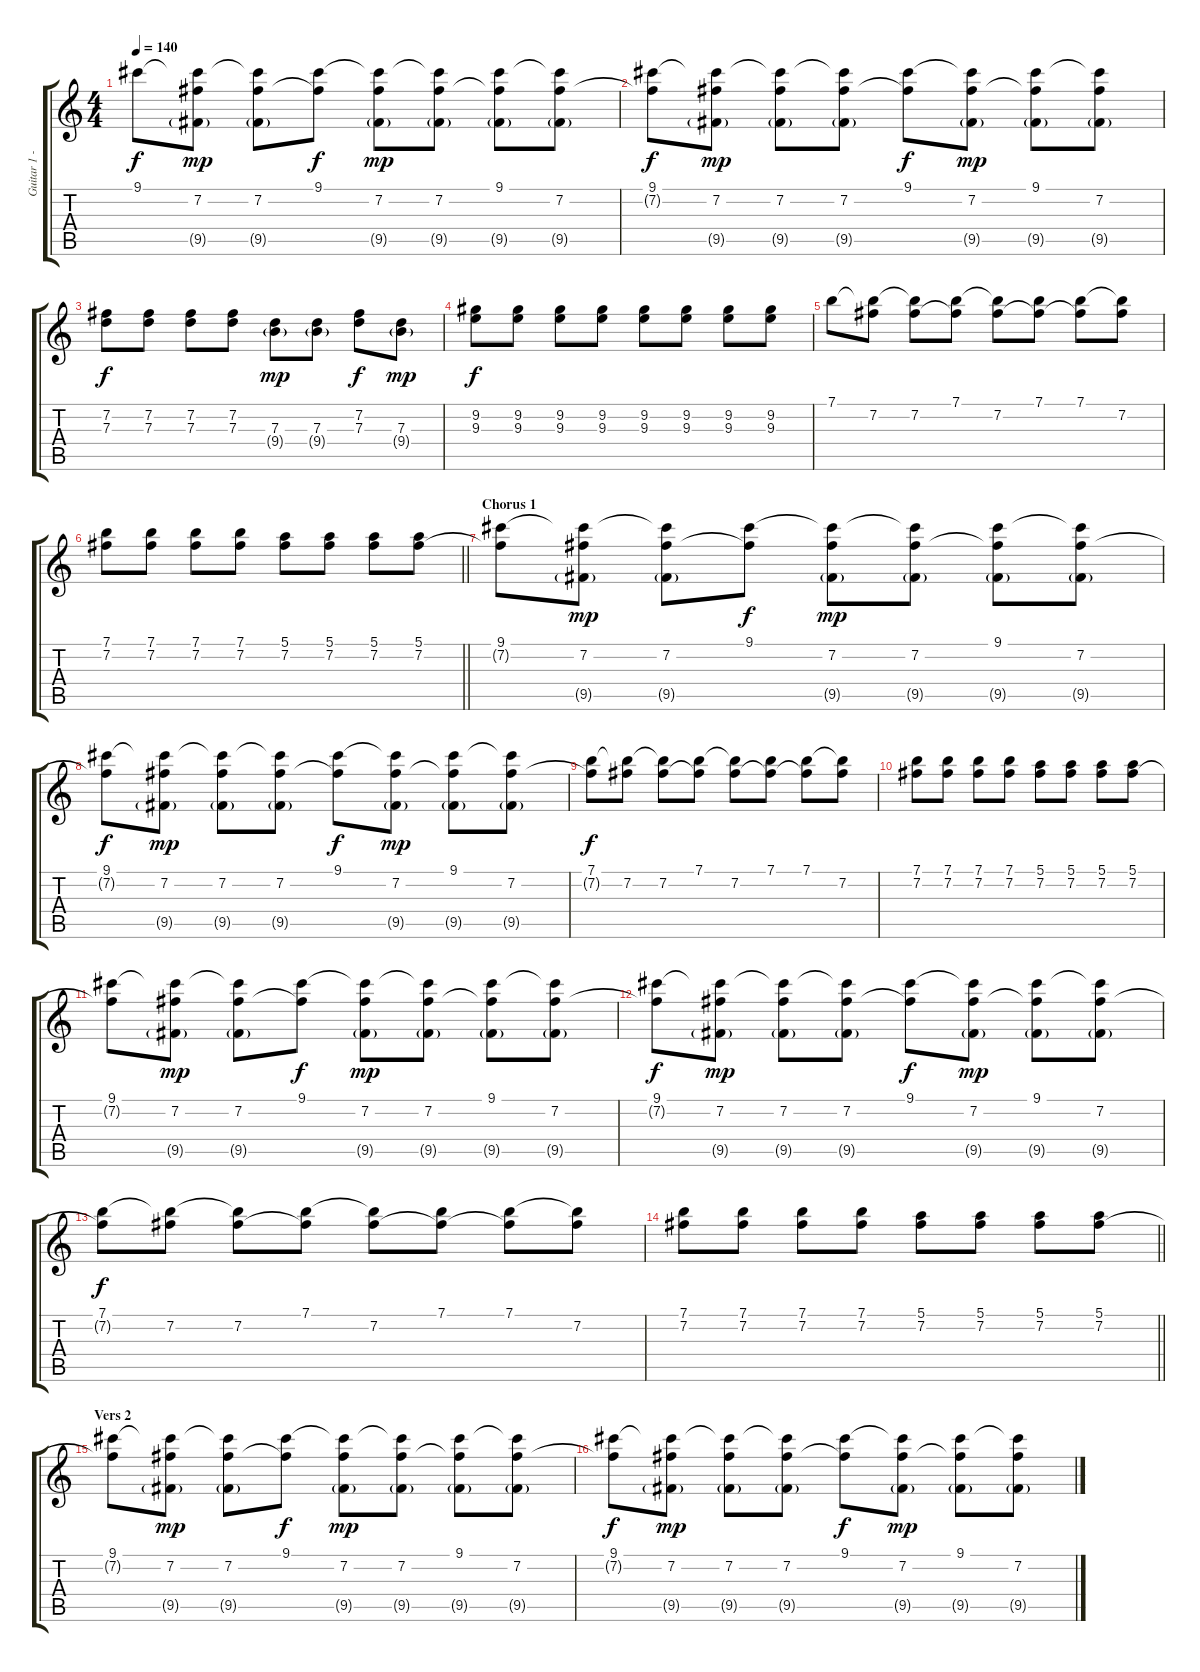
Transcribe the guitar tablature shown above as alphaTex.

\track ("Guitar 1 - Brad Delson" "Guitar 1 -") {instrument distortionguitar}
\staff {score tabs}
\tuning (E4 B3 G3 D3 A2 D2) {hide}
\ts (4 4)
\tempo 140
\clef g2
\ks c
9.1.8{dy f} (9.1{t} 7.2 9.5{g}).8{dy mp} (9.1{t} 7.2 9.5{g}).8 (9.1 7.2{t}).8{dy f} (9.1{t} 7.2 9.5{g}).8{dy mp} (9.1{t} 7.2 9.5{g}).8 (9.1 7.2{t} 9.5{g}).8 (9.1{t} 7.2 9.5{g}).8 |
(9.1 7.2{t}).8{dy f} (9.1{t} 7.2 9.5{g}).8{dy mp} (9.1{t} 7.2 9.5{g}).8 (9.1{t} 7.2 9.5{g}).8 (9.1 7.2{t}).8{dy f} (9.1{t} 7.2 9.5{g}).8{dy mp} (9.1 7.2{t} 9.5{g}).8 (9.1{t} 7.2 9.5{g}).8 |
(7.2 7.3).8{dy f} (7.2 7.3).8 (7.2 7.3).8 (7.2 7.3).8 (7.3 9.4{g}).8{dy mp} (7.3 9.4{g}).8 (7.2 7.3).8{dy f} (7.3 9.4{g}).8{dy mp} |
(9.2 9.3).8{dy f} (9.2 9.3).8 (9.2 9.3).8 (9.2 9.3).8 (9.2 9.3).8 (9.2 9.3).8 (9.2 9.3).8 (9.2 9.3).8 |
7.1.8 (7.1{t} 7.2).8 (7.1{t} 7.2).8 (7.1 7.2{t}).8 (7.1{t} 7.2).8 (7.1 7.2{t}).8 (7.1 7.2{t}).8 (7.1{t} 7.2).8 |
\barLineRight lightlight
(7.1 7.2).8 (7.1 7.2).8 (7.1 7.2).8 (7.1 7.2).8 (5.1 7.2).8 (5.1 7.2).8 (5.1 7.2).8 (5.1 7.2).8 |
\section ("" "Chorus 1")
(9.1 7.2{t}).8 (9.1{t} 7.2 9.5{g}).8{dy mp} (9.1{t} 7.2 9.5{g}).8 (9.1 7.2{t}).8{dy f} (9.1{t} 7.2 9.5{g}).8{dy mp} (9.1{t} 7.2 9.5{g}).8 (9.1 7.2{t} 9.5{g}).8 (9.1{t} 7.2 9.5{g}).8 |
(9.1 7.2{t}).8{dy f} (9.1{t} 7.2 9.5{g}).8{dy mp} (9.1{t} 7.2 9.5{g}).8 (9.1{t} 7.2 9.5{g}).8 (9.1 7.2{t}).8{dy f} (9.1{t} 7.2 9.5{g}).8{dy mp} (9.1 7.2{t} 9.5{g}).8 (9.1{t} 7.2 9.5{g}).8 |
(7.1 7.2{t}).8{dy f} (7.1{t} 7.2).8 (7.1{t} 7.2).8 (7.1 7.2{t}).8 (7.1{t} 7.2).8 (7.1 7.2{t}).8 (7.1 7.2{t}).8 (7.1{t} 7.2).8 |
(7.1 7.2).8 (7.1 7.2).8 (7.1 7.2).8 (7.1 7.2).8 (5.1 7.2).8 (5.1 7.2).8 (5.1 7.2).8 (5.1 7.2).8 |
(9.1 7.2{t}).8 (9.1{t} 7.2 9.5{g}).8{dy mp} (9.1{t} 7.2 9.5{g}).8 (9.1 7.2{t}).8{dy f} (9.1{t} 7.2 9.5{g}).8{dy mp} (9.1{t} 7.2 9.5{g}).8 (9.1 7.2{t} 9.5{g}).8 (9.1{t} 7.2 9.5{g}).8 |
(9.1 7.2{t}).8{dy f} (9.1{t} 7.2 9.5{g}).8{dy mp} (9.1{t} 7.2 9.5{g}).8 (9.1{t} 7.2 9.5{g}).8 (9.1 7.2{t}).8{dy f} (9.1{t} 7.2 9.5{g}).8{dy mp} (9.1 7.2{t} 9.5{g}).8 (9.1{t} 7.2 9.5{g}).8 |
(7.1 7.2{t}).8{dy f} (7.1{t} 7.2).8 (7.1{t} 7.2).8 (7.1 7.2{t}).8 (7.1{t} 7.2).8 (7.1 7.2{t}).8 (7.1 7.2{t}).8 (7.1{t} 7.2).8 |
\barLineRight lightlight
(7.1 7.2).8 (7.1 7.2).8 (7.1 7.2).8 (7.1 7.2).8 (5.1 7.2).8 (5.1 7.2).8 (5.1 7.2).8 (5.1 7.2).8 |
\section ("" "Vers 2")
(9.1 7.2{t}).8 (9.1{t} 7.2 9.5{g}).8{dy mp} (9.1{t} 7.2 9.5{g}).8 (9.1 7.2{t}).8{dy f} (9.1{t} 7.2 9.5{g}).8{dy mp} (9.1{t} 7.2 9.5{g}).8 (9.1 7.2{t} 9.5{g}).8 (9.1{t} 7.2 9.5{g}).8 |
(9.1 7.2{t}).8{dy f} (9.1{t} 7.2 9.5{g}).8{dy mp} (9.1{t} 7.2 9.5{g}).8 (9.1{t} 7.2 9.5{g}).8 (9.1 7.2{t}).8{dy f} (9.1{t} 7.2 9.5{g}).8{dy mp} (9.1 7.2{t} 9.5{g}).8 (9.1{t} 7.2 9.5{g}).8
